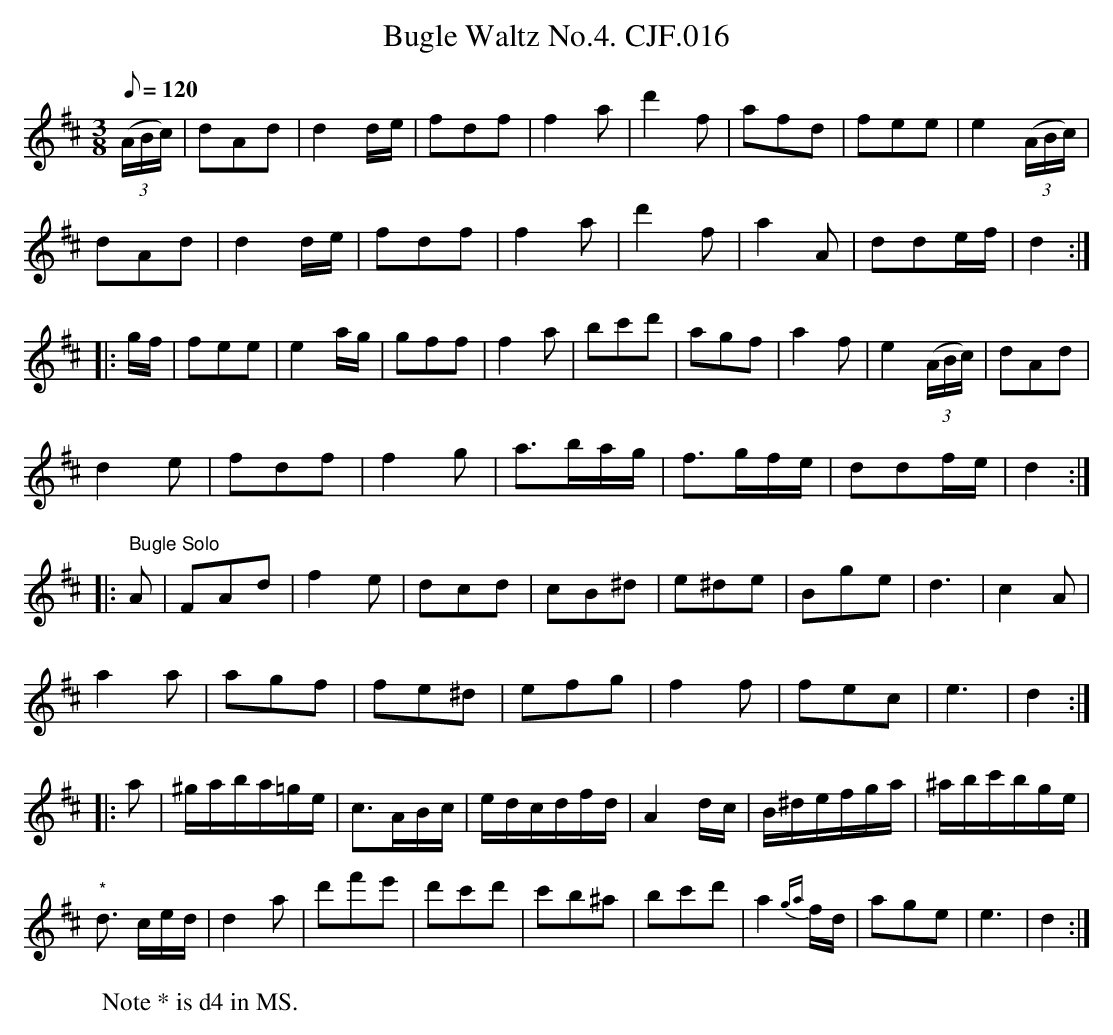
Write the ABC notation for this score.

X:1
T:Bugle Waltz No.4. CJF.016
M:3/8
L:1/16
Q:1/8=120
K:D
((3ABc)|\
d2A2d2|d4de|f2d2f2|f4a2|d'4f2|a2f2d2|f2e2e2|\
e4((3ABc)|
d2A2d2|d4de|f2d2f2|f4a2|d'4f2|a4A2|d2d2ef|d4:|
|:gf|f2e2e2|e4ag|g2f2f2|f4a2|b2c'2d'2|\
a2g2f2|a4f2|e4((3ABc)|d2A2d2|
d4e2|f2d2f2|f4g2|a3bag|f3gfe|d2d2fe|d4:|
|:" Bugle Solo"A2|F2A2d2|f4e2|d2c2d2|c2B2^d2|\
e2^d2e2|B2g2e2|d6|c4A2|
a4a2|a2g2f2|f2e2^d2|e2f2g2|f4f2|f2e2c2|e6|d4:|
|:a2|^gaba=ge|c3ABc|edcdfd|A4dc|B^defga|^abc'bge|
"*"d3 ced|d4a2|d'2f'2e'2|d'2c'2d'2|c'2b2^a2|\
b2c'2d'2|a4{ga}fd|a2g2e2|e6|d4:|
W:Note * is d4 in MS.
